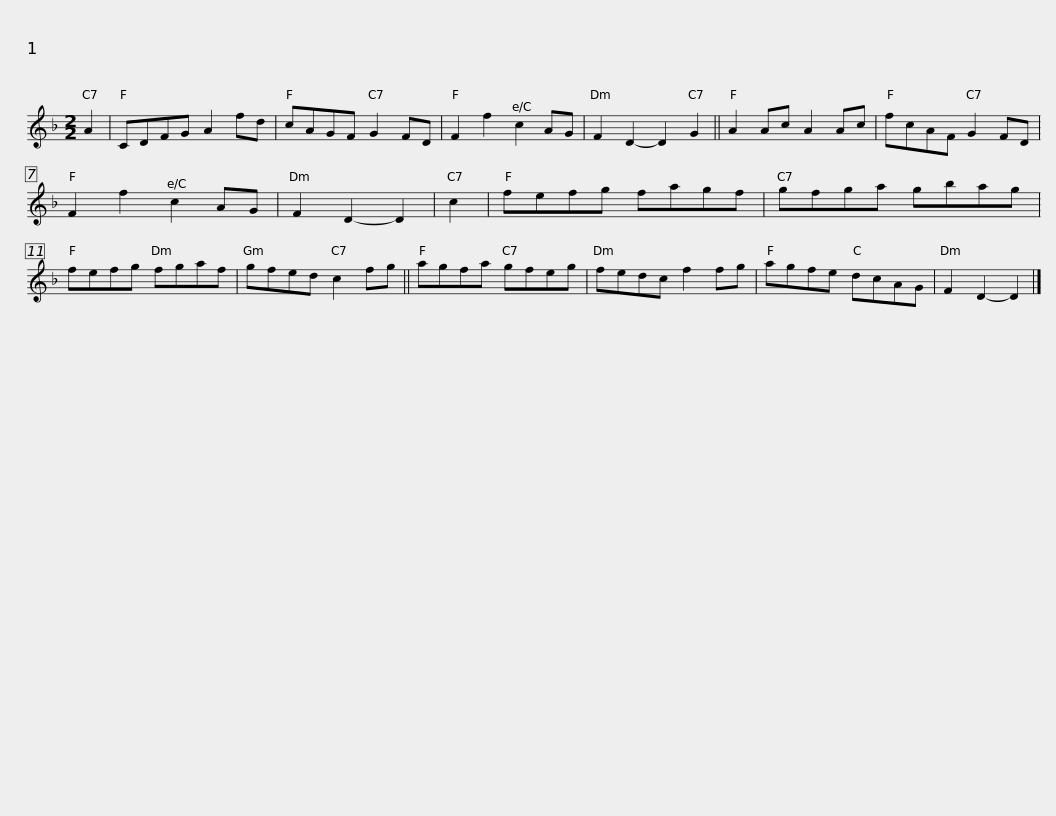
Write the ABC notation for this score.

X:1
L:1/8
M:2/2
I:linebreak $
K:F
V:1 treble
V:1
 A2 | CDFG A2 fd | cAGF G2 FD | F2 f2 c2 AG | F2 D2- D2 G2 || %5
 A2 Ac A2 Ac | fcAF G2 FD | F2 f2 c2 AG |$ F2 D2- D2 | c2 | %10
 fefg fagf | gfga gbag | fefg fgaf | gfed c2 fg ||$ agfa gfeg | %15
 fedc f2 fg | agfe dcAG | F2 D2- D2 |] %18
